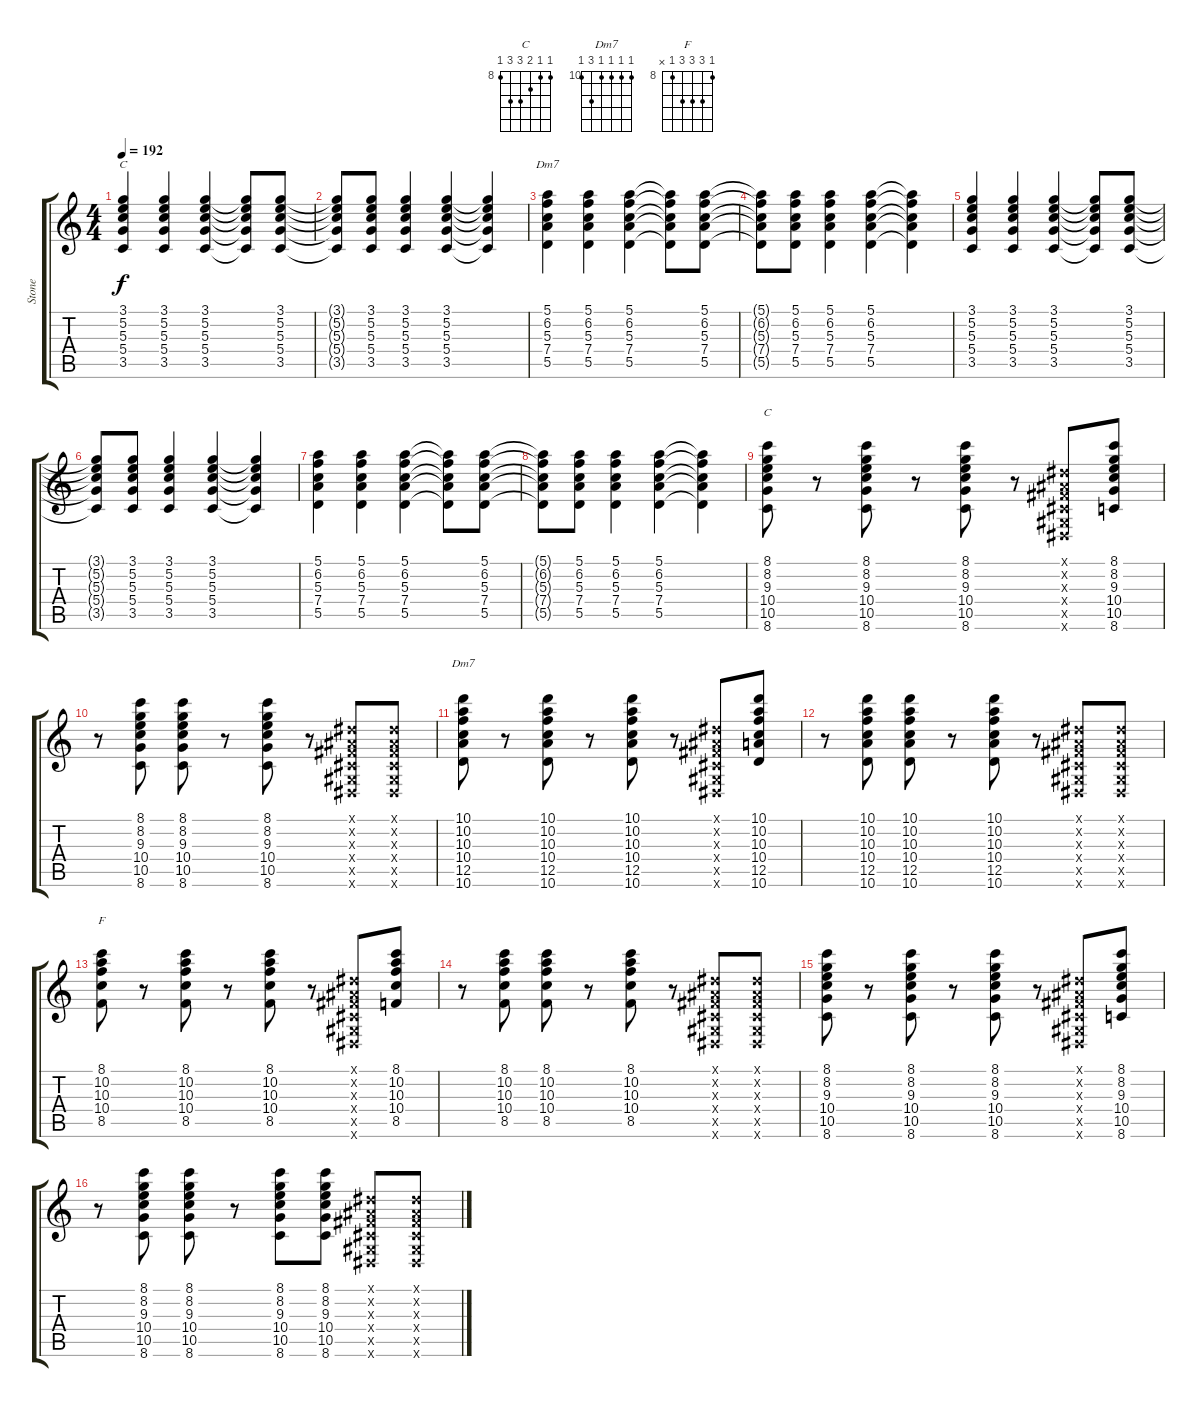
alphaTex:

\track ("Stone" "Stone") {instrument overdrivenguitar}
\staff {score tabs}
\tuning (E4 B3 G3 D3 A2 E2) {hide}
\chord ("C" 3 5 5 5 3 x)
\chord ("Dm7" 5 6 5 7 5 x) {firstfret 5}
\chord ("C" 8 8 9 10 10 8) {firstfret 8}
\chord ("Dm7" 10 10 10 10 12 10) {firstfret 10}
\chord ("F" 8 10 10 10 8 x) {firstfret 8}
\ts (4 4)
\tempo 192
\clef g2
\ks c
(3.1 5.2 5.3 5.4 3.5).4{ch "C" dy f} (3.1 5.2 5.3 5.4 3.5).4 (3.1 5.2 5.3 5.4 3.5).4 (3.1{t} 5.2{t} 5.3{t} 5.4{t} 3.5{t}).8 (3.1 5.2 5.3 5.4 3.5).8 |
(3.1{t} 5.2{t} 5.3{t} 5.4{t} 3.5{t}).8 (3.1 5.2 5.3 5.4 3.5).8 (3.1 5.2 5.3 5.4 3.5).4 (3.1 5.2 5.3 5.4 3.5).4 (3.1{t} 5.2{t} 5.3{t} 5.4{t} 3.5{t}).4 |
(5.1 6.2 5.3 7.4 5.5).4{ch "Dm7"} (5.1 6.2 5.3 7.4 5.5).4 (5.1 6.2 5.3 7.4 5.5).4 (5.1{t} 6.2{t} 5.3{t} 7.4{t} 5.5{t}).8 (5.1 6.2 5.3 7.4 5.5).8 |
(5.1{t} 6.2{t} 5.3{t} 7.4{t} 5.5{t}).8 (5.1 6.2 5.3 7.4 5.5).8 (5.1 6.2 5.3 7.4 5.5).4 (5.1 6.2 5.3 7.4 5.5).4 (5.1{t} 6.2{t} 5.3{t} 7.4{t} 5.5{t}).4 |
(3.1 5.2 5.3 5.4 3.5).4 (3.1 5.2 5.3 5.4 3.5).4 (3.1 5.2 5.3 5.4 3.5).4 (3.1{t} 5.2{t} 5.3{t} 5.4{t} 3.5{t}).8 (3.1 5.2 5.3 5.4 3.5).8 |
(3.1{t} 5.2{t} 5.3{t} 5.4{t} 3.5{t}).8 (3.1 5.2 5.3 5.4 3.5).8 (3.1 5.2 5.3 5.4 3.5).4 (3.1 5.2 5.3 5.4 3.5).4 (3.1{t} 5.2{t} 5.3{t} 5.4{t} 3.5{t}).4 |
(5.1 6.2 5.3 7.4 5.5).4 (5.1 6.2 5.3 7.4 5.5).4 (5.1 6.2 5.3 7.4 5.5).4 (5.1{t} 6.2{t} 5.3{t} 7.4{t} 5.5{t}).8 (5.1 6.2 5.3 7.4 5.5).8 |
(5.1{t} 6.2{t} 5.3{t} 7.4{t} 5.5{t}).8 (5.1 6.2 5.3 7.4 5.5).8 (5.1 6.2 5.3 7.4 5.5).4 (5.1 6.2 5.3 7.4 5.5).4 (5.1{t} 6.2{t} 5.3{t} 7.4{t} 5.5{t}).4 |
(8.1 8.2 9.3 10.4 10.5 8.6).8{ch "C"} r.8 (8.1 8.2 9.3 10.4 10.5 8.6).8 r.8 (8.1 8.2 9.3 10.4 10.5 8.6).8 r.8 (-1.1{x} -1.2{x} -1.3{x} -1.4{x} -1.5{x} -1.6{x}).8 (8.1 8.2 9.3 10.4 10.5 8.6).8 |
r.8 (8.1 8.2 9.3 10.4 10.5 8.6).8 (8.1 8.2 9.3 10.4 10.5 8.6).8 r.8 (8.1 8.2 9.3 10.4 10.5 8.6).8 r.8 (-1.1{x} -1.2{x} -1.3{x} -1.4{x} -1.5{x} -1.6{x}).8 (-1.1{x} -1.2{x} -1.3{x} -1.4{x} -1.5{x} -1.6{x}).8 |
(10.1 10.2 10.3 10.4 12.5 10.6).8{ch "Dm7"} r.8 (10.1 10.2 10.3 10.4 12.5 10.6).8 r.8 (10.1 10.2 10.3 10.4 12.5 10.6).8 r.8 (-1.1{x} -1.2{x} -1.3{x} -1.4{x} -1.5{x} -1.6{x}).8 (10.1 10.2 10.3 10.4 12.5 10.6).8 |
r.8 (10.1 10.2 10.3 10.4 12.5 10.6).8 (10.1 10.2 10.3 10.4 12.5 10.6).8 r.8 (10.1 10.2 10.3 10.4 12.5 10.6).8 r.8 (-1.1{x} -1.2{x} -1.3{x} -1.4{x} -1.5{x} -1.6{x}).8 (-1.1{x} -1.2{x} -1.3{x} -1.4{x} -1.5{x} -1.6{x}).8 |
(8.1 10.2 10.3 10.4 8.5).8{ch "F"} r.8 (8.1 10.2 10.3 10.4 8.5).8 r.8 (8.1 10.2 10.3 10.4 8.5).8 r.8 (-1.1{x} -1.2{x} -1.3{x} -1.4{x} -1.5{x} -1.6{x}).8 (8.1 10.2 10.3 10.4 8.5).8 |
r.8 (8.1 10.2 10.3 10.4 8.5).8 (8.1 10.2 10.3 10.4 8.5).8 r.8 (8.1 10.2 10.3 10.4 8.5).8 r.8 (-1.1{x} -1.2{x} -1.3{x} -1.4{x} -1.5{x} -1.6{x}).8 (-1.1{x} -1.2{x} -1.3{x} -1.4{x} -1.5{x} -1.6{x}).8 |
(8.1 8.2 9.3 10.4 10.5 8.6).8 r.8 (8.1 8.2 9.3 10.4 10.5 8.6).8 r.8 (8.1 8.2 9.3 10.4 10.5 8.6).8 r.8 (-1.1{x} -1.2{x} -1.3{x} -1.4{x} -1.5{x} -1.6{x}).8 (8.1 8.2 9.3 10.4 10.5 8.6).8 |
r.8 (8.1 8.2 9.3 10.4 10.5 8.6).8 (8.1 8.2 9.3 10.4 10.5 8.6).8 r.8 (8.1 8.2 9.3 10.4 10.5 8.6).8 (8.1 8.2 9.3 10.4 10.5 8.6).8 (-1.1{x} -1.2{x} -1.3{x} -1.4{x} -1.5{x} -1.6{x}).8 (-1.1{x} -1.2{x} -1.3{x} -1.4{x} -1.5{x} -1.6{x}).8
